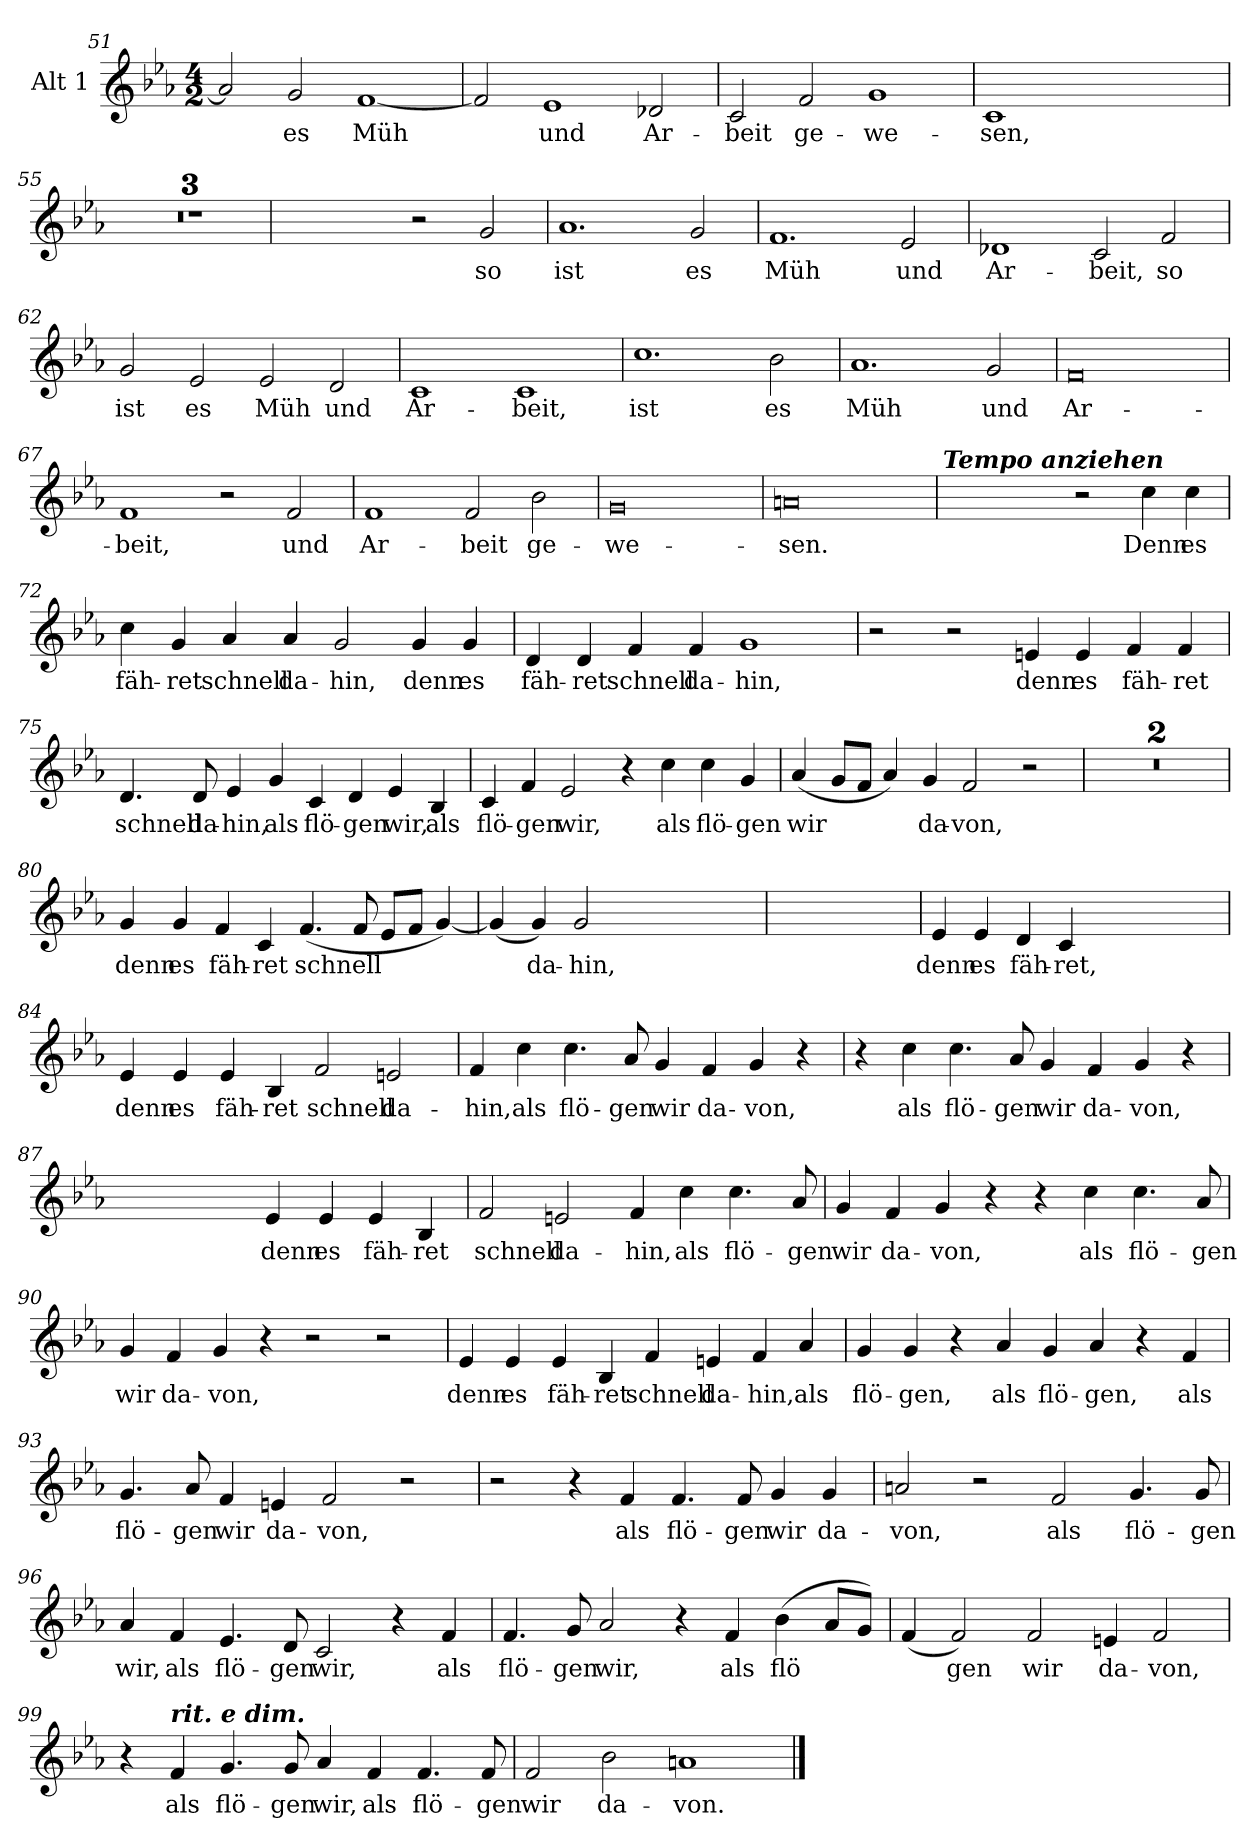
**kern	**text
*part1	*part1
*staff1	*staff1
*I"Alt 1	*
*I'A 1	*
*clefG2	*
*k[b-e-a-]	*
*M4/2	*
=51	=51
2a-/]	.
!	!LO:LY:b
2g/	es
!	!LO:LY:b
[1f	Müh
=52	=52
2f/]	.
!	!LO:LY:b
1e-	und
!	!LO:LY:b
2d-X/	Ar-
=53	=53
!	!LO:LY:b
2c/	beit
!	!LO:LY:b
2f/	ge-
!	!LO:LY:b
1g	we-
!!LO:LB:g=z
=54	=54
!	!LO:LY:b
1c	sen,
2ryy	.
2ryy	.
=55	=55
0r	.
=56	=56
0r	.
=57	=57
0r	.
=58	=58
2ryy	.
2ryy	.
2r	.
!	!LO:LY:b
2g/	so
=59	=59
!	!LO:LY:b
1.a-	ist
!	!LO:LY:b
2g/	es
!!LO:LB:g=z
=60	=60
!	!LO:LY:b
1.f	Müh
!	!LO:LY:b
2e-/	und
!!LO:PB:g=z
=61	=61
!	!LO:LY:b
1d-X	Ar-
!	!LO:LY:b
2c/	beit,
!	!LO:LY:b
2f/	so
=62	=62
!	!LO:LY:b
2g/	ist
!	!LO:LY:b
2e-/	es
!	!LO:LY:b
2e-/	Müh
!	!LO:LY:b
2d/	und
=63	=63
!	!LO:LY:b
1c	Ar-
!	!LO:LY:b
1c	beit,
=64	=64
!	!LO:LY:b
1.cc	ist
!	!LO:LY:b
2b-\	es
!!LO:LB:g=z
=65	=65
!	!LO:LY:b
1.a-	Müh
!	!LO:LY:b
2g/	und
=66	=66
!	!LO:LY:b
0f	Ar-
=67	=67
!	!LO:LY:b
1f	beit,
2r	.
!	!LO:LY:b
2f/	und
=68	=68
!	!LO:LY:b
1f	Ar-
!	!LO:LY:b
2f/	beit
!	!LO:LY:b
2b-\	ge-
=69	=69
!	!LO:LY:b
0g	we-
!!LO:LB:g=z
=70	=70
!	!LO:LY:b
0an	sen.
=71	=71
!LO:TX:a:Bi:t=Tempo anziehen	!
2ryy	.
2ryy	.
2r	.
!	!LO:LY:b
4cc\	Denn
!	!LO:LY:b
4cc\	es
=72	=72
!	!LO:LY:b
4cc\	fäh-
!	!LO:LY:b
4g/	ret
!	!LO:LY:b
4a-/	schnell
!	!LO:LY:b
4a-/	da-
!	!LO:LY:b
2g/	hin,
!	!LO:LY:b
4g/	denn
!	!LO:LY:b
4g/	es
!!LO:LB:g=z
=73	=73
!	!LO:LY:b
4d/	fäh-
!	!LO:LY:b
4d/	ret
!	!LO:LY:b
4f/	schnell
!	!LO:LY:b
4f/	da-
!	!LO:LY:b
1g	hin,
=74	=74
2r	.
2r	.
!	!LO:LY:b
4en/	denn
!	!LO:LY:b
4e/	es
!	!LO:LY:b
4f/	fäh-
!	!LO:LY:b
4f/	ret
=75	=75
!	!LO:LY:b
4.d/	schnell
!	!LO:LY:b
8d/	da-
!	!LO:LY:b
4e-/	hin,
!	!LO:LY:b
4g/	als
!	!LO:LY:b
4c/	flö-
!	!LO:LY:b
4d/	gen
!	!LO:LY:b
4e-/	wir,
!	!LO:LY:b
4B-/	als
!!LO:LB:g=z
=76	=76
!	!LO:LY:b
4c/	flö-
!	!LO:LY:b
4f/	gen
!	!LO:LY:b
2e-/	wir,
4r	.
!	!LO:LY:b
4cc\	als
!	!LO:LY:b
4cc\	flö-
!	!LO:LY:b
4g/	gen
=77	=77
!	!LO:LY:b
(4a-/	wir
8g/L	.
8f/J	.
4a-/)	.
!	!LO:LY:b
4g/	da-
!	!LO:LY:b
2f/	von,
2r	.
!!LO:LB:g=z
=78	=78
0r	.
=79	=79
0r	.
=80	=80
!	!LO:LY:b
4g/	denn
!	!LO:LY:b
4g/	es
!	!LO:LY:b
4f/	fäh-
!	!LO:LY:b
4c/	ret
!	!LO:LY:b
(4.f/	schnell
8f/	.
8e-/L	.
8f/J	.
[4g/)	.
!!LO:LB:g=z
=81	=81
!	!LO:LY:b
(4g/]	_
!	!LO:LY:b
4g/)	da-
!	!LO:LY:b
2g/	hin,
2ryy	.
2ryy	.
=82	=82
0ryy	.
=83	=83
!	!LO:LY:b
4e-/	denn
!	!LO:LY:b
4e-/	es
!	!LO:LY:b
4d/	fäh-
!	!LO:LY:b
4c/	ret,
2ryy	.
2ryy	.
!!LO:LB:g=z
=84	=84
!	!LO:LY:b
4e-/	denn
!	!LO:LY:b
4e-/	es
!	!LO:LY:b
4e-/	fäh-
!	!LO:LY:b
4B-/	ret
!	!LO:LY:b
2f/	schnell
!	!LO:LY:b
2en/	da-
=85	=85
!	!LO:LY:b
4f/	hin,
!	!LO:LY:b
4cc\	als
!	!LO:LY:b
4.cc\	flö-
!	!LO:LY:b
8a-/	gen
!	!LO:LY:b
4g/	wir
!	!LO:LY:b
4f/	da-
!	!LO:LY:b
4g/	von,
4r	.
=86	=86
4r	.
!	!LO:LY:b
4cc\	als
!	!LO:LY:b
4.cc\	flö-
!	!LO:LY:b
8a-/	gen
!	!LO:LY:b
4g/	wir
!	!LO:LY:b
4f/	da-
!	!LO:LY:b
4g/	von,
4r	.
!!LO:LB:g=z
=87	=87
2ryy	.
2ryy	.
!	!LO:LY:b
4e-/	denn
!	!LO:LY:b
4e-/	es
!	!LO:LY:b
4e-/	fäh-
!	!LO:LY:b
4B-/	ret
=88	=88
!	!LO:LY:b
2f/	schnell
!	!LO:LY:b
2en/	da-
!	!LO:LY:b
4f/	hin,
!	!LO:LY:b
4cc\	als
!	!LO:LY:b
4.cc\	flö-
!	!LO:LY:b
8a-/	gen
!!LO:LB:g=z
=89	=89
!	!LO:LY:b
4g/	wir
!	!LO:LY:b
4f/	da-
!	!LO:LY:b
4g/	von,
4r	.
4r	.
!	!LO:LY:b
4cc\	als
!	!LO:LY:b
4.cc\	flö-
!	!LO:LY:b
8a-/	gen
=90	=90
!	!LO:LY:b
4g/	wir
!	!LO:LY:b
4f/	da-
!	!LO:LY:b
4g/	von,
4r	.
2r	.
2r	.
!!LO:LB:g=z
=91	=91
!	!LO:LY:b
4e-/	denn
!	!LO:LY:b
4e-/	es
!	!LO:LY:b
4e-/	fäh-
!	!LO:LY:b
4B-/	ret
!	!LO:LY:b
4f/	schnell
!	!LO:LY:b
4en/	da-
!	!LO:LY:b
4f/	hin,
!	!LO:LY:b
4a-/	als
=92	=92
!	!LO:LY:b
4g/	flö-
!	!LO:LY:b
4g/	gen,
4r	.
!	!LO:LY:b
4a-/	als
!	!LO:LY:b
4g/	flö-
!	!LO:LY:b
4a-/	gen,
4r	.
!	!LO:LY:b
4f/	als
!!LO:LB:g=z
=93	=93
!	!LO:LY:b
4.g/	flö-
!	!LO:LY:b
8a-/	gen
!	!LO:LY:b
4f/	wir
!	!LO:LY:b
4en/	da-
!	!LO:LY:b
2f/	von,
2r	.
=94	=94
2r	.
4r	.
!	!LO:LY:b
4f/	als
!	!LO:LY:b
4.f/	flö-
!	!LO:LY:b
8f/	gen
!	!LO:LY:b
4g/	wir
!	!LO:LY:b
4g/	da-
=95	=95
!	!LO:LY:b
2an/	von,
2r	.
!	!LO:LY:b
2f/	als
!	!LO:LY:b
4.g/	flö-
!	!LO:LY:b
8g/	gen
!!LO:LB:g=z
=96	=96
!	!LO:LY:b
4a-/	wir,
!	!LO:LY:b
4f/	als
!	!LO:LY:b
4.e-/	flö-
!	!LO:LY:b
8d/	gen
!	!LO:LY:b
2c/	wir,
4r	.
!	!LO:LY:b
4f/	als
=97	=97
!	!LO:LY:b
4.f/	flö-
!	!LO:LY:b
8g/	gen
!	!LO:LY:b
2a-/	wir,
4r	.
!	!LO:LY:b
4f/	als
!	!LO:LY:b
(4b-\	flö
8a-/L	.
8g/J)	.
!!LO:PB:g=z
=98	=98
!	!LO:LY:b
(4f/	_-
!	!LO:LY:b
2f/)	gen
!	!LO:LY:b
2f/	wir
!	!LO:LY:b
4en/	da-
!	!LO:LY:b
2f/	von,
=99	=99
4r	.
!LO:TX:a:Bi:t=rit. e dim.	!
!	!LO:LY:b
4f/	als
!	!LO:LY:b
4.g/	flö-
!	!LO:LY:b
8g/	gen
!	!LO:LY:b
4a-/	wir,
!	!LO:LY:b
4f/	als
!	!LO:LY:b
4.f/	flö-
!	!LO:LY:b
8f/	gen
=100	=100
!	!LO:LY:b
2f/	wir
!	!LO:LY:b
2b-\	da-
!	!LO:LY:b
1an>	von.
==	==
*-	*-
